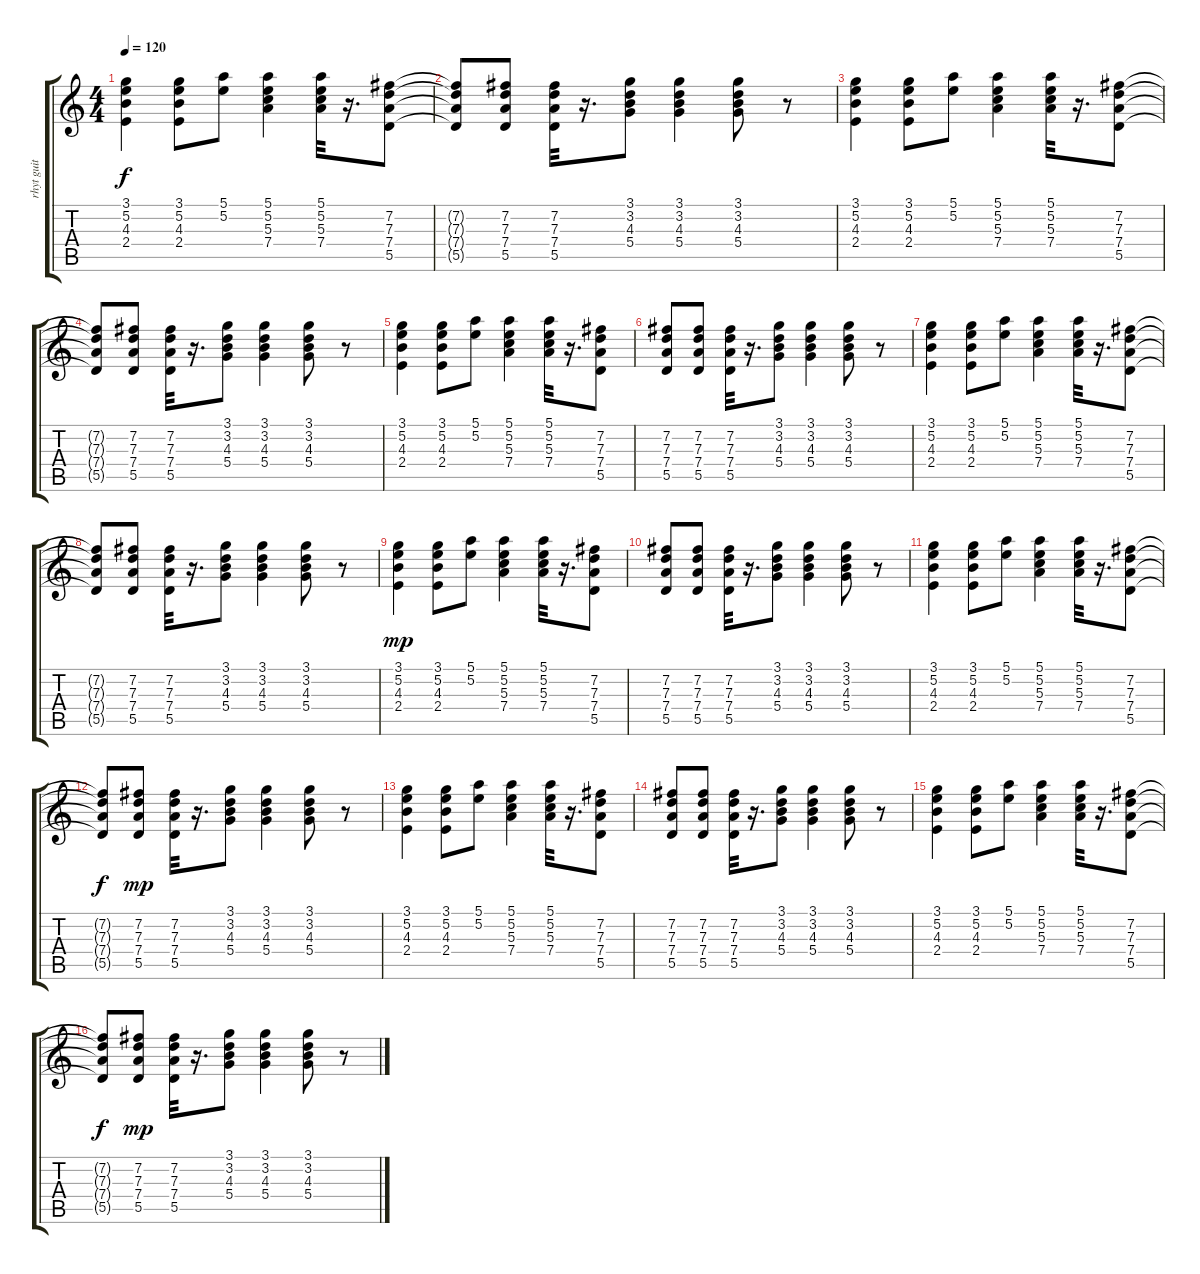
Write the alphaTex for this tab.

\track ("rhyt guit" "rhyt guit") {instrument electricguitarclean}
\staff {score tabs}
\tuning (E4 B3 G3 D3 A2 E2) {hide}
\ts (4 4)
\tempo 120
\clef g2
\ks c
(3.1 5.2 4.3 2.4).4{dy f instrument electricguitarclean} (3.1 5.2 4.3 2.4).8 (5.1 5.2).8 (5.1 5.2 5.3 7.4).4 (5.1 5.2 5.3 7.4).32 r.16{d} (7.2 7.3 7.4 5.5).8 |
(7.2{t} 7.3{t} 7.4{t} 5.5{t}).8 (7.2 7.3 7.4 5.5).8 (7.2 7.3 7.4 5.5).32 r.16{d} (3.1 3.2 4.3 5.4).8 (3.1 3.2 4.3 5.4).4 (3.1 3.2 4.3 5.4).8 r.8 |
(3.1 5.2 4.3 2.4).4 (3.1 5.2 4.3 2.4).8 (5.1 5.2).8 (5.1 5.2 5.3 7.4).4 (5.1 5.2 5.3 7.4).32 r.16{d} (7.2 7.3 7.4 5.5).8 |
(7.2{t} 7.3{t} 7.4{t} 5.5{t}).8 (7.2 7.3 7.4 5.5).8 (7.2 7.3 7.4 5.5).32 r.16{d} (3.1 3.2 4.3 5.4).8 (3.1 3.2 4.3 5.4).4 (3.1 3.2 4.3 5.4).8 r.8 |
(3.1 5.2 4.3 2.4).4 (3.1 5.2 4.3 2.4).8 (5.1 5.2).8 (5.1 5.2 5.3 7.4).4 (5.1 5.2 5.3 7.4).32 r.16{d} (7.2 7.3 7.4 5.5).8 |
(7.2 7.3 7.4 5.5).8 (7.2 7.3 7.4 5.5).8 (7.2 7.3 7.4 5.5).32 r.16{d} (3.1 3.2 4.3 5.4).8 (3.1 3.2 4.3 5.4).4 (3.1 3.2 4.3 5.4).8 r.8 |
(3.1 5.2 4.3 2.4).4 (3.1 5.2 4.3 2.4).8 (5.1 5.2).8 (5.1 5.2 5.3 7.4).4 (5.1 5.2 5.3 7.4).32 r.16{d} (7.2 7.3 7.4 5.5).8 |
(7.2{t} 7.3{t} 7.4{t} 5.5{t}).8 (7.2 7.3 7.4 5.5).8 (7.2 7.3 7.4 5.5).32 r.16{d} (3.1 3.2 4.3 5.4).8 (3.1 3.2 4.3 5.4).4 (3.1 3.2 4.3 5.4).8 r.8 |
(3.1 5.2 4.3 2.4).4{dy mp} (3.1 5.2 4.3 2.4).8 (5.1 5.2).8 (5.1 5.2 5.3 7.4).4 (5.1 5.2 5.3 7.4).32 r.16{d} (7.2 7.3 7.4 5.5).8 |
(7.2 7.3 7.4 5.5).8 (7.2 7.3 7.4 5.5).8 (7.2 7.3 7.4 5.5).32 r.16{d} (3.1 3.2 4.3 5.4).8 (3.1 3.2 4.3 5.4).4 (3.1 3.2 4.3 5.4).8 r.8 |
(3.1 5.2 4.3 2.4).4 (3.1 5.2 4.3 2.4).8 (5.1 5.2).8 (5.1 5.2 5.3 7.4).4 (5.1 5.2 5.3 7.4).32 r.16{d} (7.2 7.3 7.4 5.5).8 |
(7.2{t} 7.3{t} 7.4{t} 5.5{t}).8{dy f} (7.2 7.3 7.4 5.5).8{dy mp} (7.2 7.3 7.4 5.5).32 r.16{d} (3.1 3.2 4.3 5.4).8 (3.1 3.2 4.3 5.4).4 (3.1 3.2 4.3 5.4).8 r.8 |
(3.1 5.2 4.3 2.4).4 (3.1 5.2 4.3 2.4).8 (5.1 5.2).8 (5.1 5.2 5.3 7.4).4 (5.1 5.2 5.3 7.4).32 r.16{d} (7.2 7.3 7.4 5.5).8 |
(7.2 7.3 7.4 5.5).8 (7.2 7.3 7.4 5.5).8 (7.2 7.3 7.4 5.5).32 r.16{d} (3.1 3.2 4.3 5.4).8 (3.1 3.2 4.3 5.4).4 (3.1 3.2 4.3 5.4).8 r.8 |
(3.1 5.2 4.3 2.4).4 (3.1 5.2 4.3 2.4).8 (5.1 5.2).8 (5.1 5.2 5.3 7.4).4 (5.1 5.2 5.3 7.4).32 r.16{d} (7.2 7.3 7.4 5.5).8 |
(7.2{t} 7.3{t} 7.4{t} 5.5{t}).8{dy f} (7.2 7.3 7.4 5.5).8{dy mp} (7.2 7.3 7.4 5.5).32 r.16{d} (3.1 3.2 4.3 5.4).8 (3.1 3.2 4.3 5.4).4 (3.1 3.2 4.3 5.4).8 r.8
